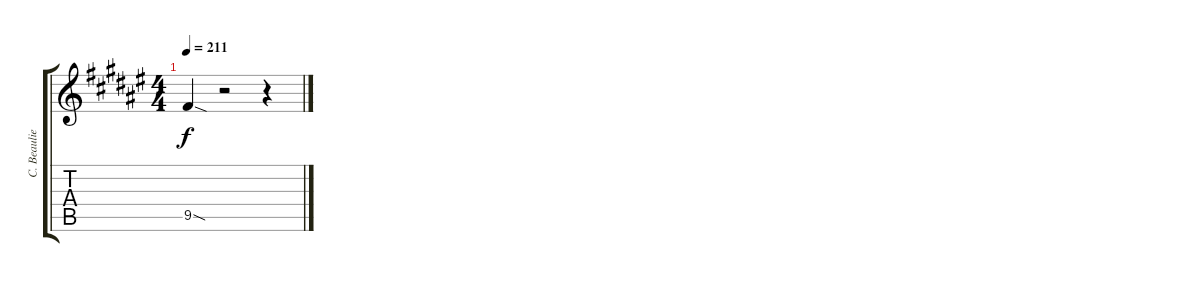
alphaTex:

\track ("C. Beaulieu" "C. Beaulie") {instrument distortionguitar}
\staff {score tabs}
\tuning (E4 B3 G3 D3 A2 D2) {hide}
\ts (4 4)
\tempo 211
\clef g2
\ks d#minor
9.5{sod}.4{dy f} r.2 r.4
